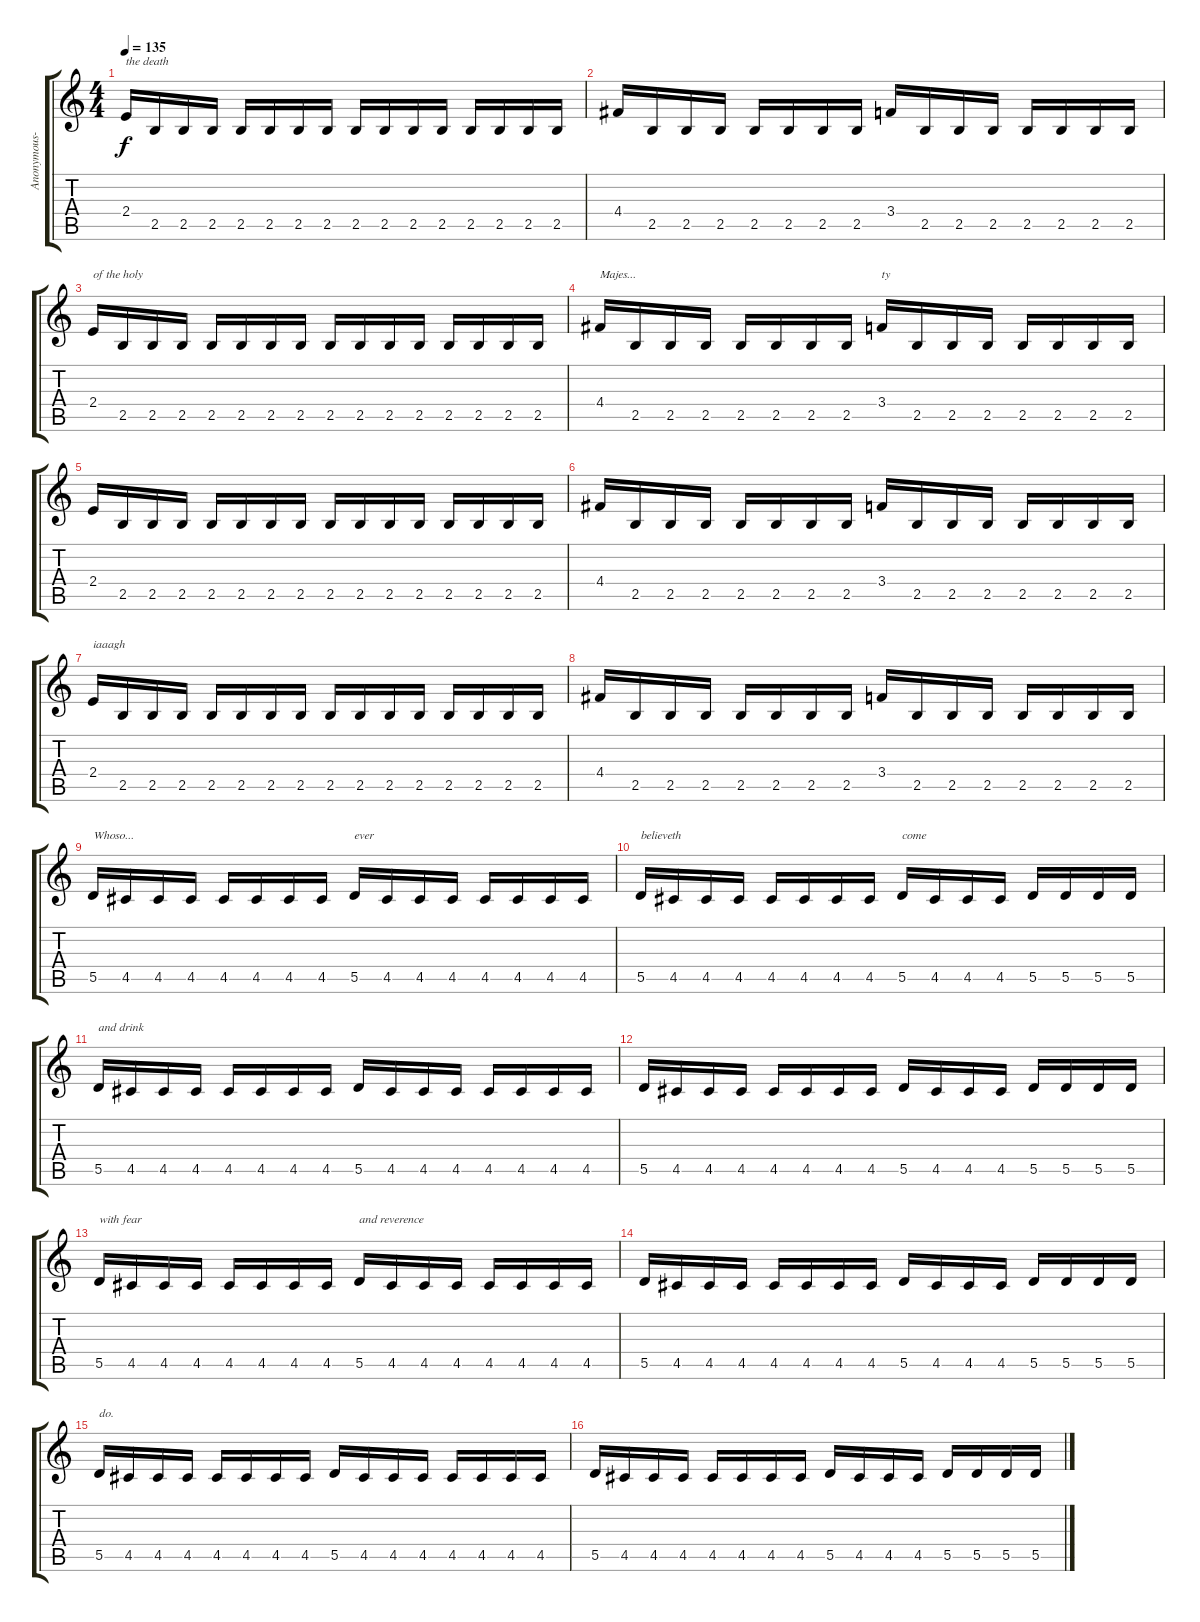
\track ("Anonymous-Guitar I" "Anonymous-") {instrument distortionguitar}
\staff {score tabs}
\tuning (E4 B3 G3 D3 A2 E2) {hide}
\ts (4 4)
\tempo 135
\clef g2
\ks c
2.4.16{txt "the death" dy f} 2.5.16 2.5.16 2.5.16 2.5.16 2.5.16 2.5.16 2.5.16 2.5.16 2.5.16 2.5.16 2.5.16 2.5.16 2.5.16 2.5.16 2.5.16 |
4.4.16 2.5.16 2.5.16 2.5.16 2.5.16 2.5.16 2.5.16 2.5.16 3.4.16 2.5.16 2.5.16 2.5.16 2.5.16 2.5.16 2.5.16 2.5.16 |
2.4.16{txt "of the holy"} 2.5.16 2.5.16 2.5.16 2.5.16 2.5.16 2.5.16 2.5.16 2.5.16 2.5.16 2.5.16 2.5.16 2.5.16 2.5.16 2.5.16 2.5.16 |
4.4.16{txt "Majes..."} 2.5.16 2.5.16 2.5.16 2.5.16 2.5.16 2.5.16 2.5.16 3.4.16{txt "ty"} 2.5.16 2.5.16 2.5.16 2.5.16 2.5.16 2.5.16 2.5.16 |
2.4.16 2.5.16 2.5.16 2.5.16 2.5.16 2.5.16 2.5.16 2.5.16 2.5.16 2.5.16 2.5.16 2.5.16 2.5.16 2.5.16 2.5.16 2.5.16 |
4.4.16 2.5.16 2.5.16 2.5.16 2.5.16 2.5.16 2.5.16 2.5.16 3.4.16 2.5.16 2.5.16 2.5.16 2.5.16 2.5.16 2.5.16 2.5.16 |
2.4.16{txt "iaaagh"} 2.5.16 2.5.16 2.5.16 2.5.16 2.5.16 2.5.16 2.5.16 2.5.16 2.5.16 2.5.16 2.5.16 2.5.16 2.5.16 2.5.16 2.5.16 |
4.4.16 2.5.16 2.5.16 2.5.16 2.5.16 2.5.16 2.5.16 2.5.16 3.4.16 2.5.16 2.5.16 2.5.16 2.5.16 2.5.16 2.5.16 2.5.16 |
5.5.16{txt "Whoso..."} 4.5.16 4.5.16 4.5.16 4.5.16 4.5.16 4.5.16 4.5.16 5.5.16{txt "ever"} 4.5.16 4.5.16 4.5.16 4.5.16 4.5.16 4.5.16 4.5.16 |
5.5.16{txt "believeth"} 4.5.16 4.5.16 4.5.16 4.5.16 4.5.16 4.5.16 4.5.16 5.5.16{txt "come"} 4.5.16 4.5.16 4.5.16 5.5.16 5.5.16 5.5.16 5.5.16 |
5.5.16{txt "and drink"} 4.5.16 4.5.16 4.5.16 4.5.16 4.5.16 4.5.16 4.5.16 5.5.16 4.5.16 4.5.16 4.5.16 4.5.16 4.5.16 4.5.16 4.5.16 |
5.5.16 4.5.16 4.5.16 4.5.16 4.5.16 4.5.16 4.5.16 4.5.16 5.5.16 4.5.16 4.5.16 4.5.16 5.5.16 5.5.16 5.5.16 5.5.16 |
5.5.16{txt "with fear"} 4.5.16 4.5.16 4.5.16 4.5.16 4.5.16 4.5.16 4.5.16 5.5.16{txt "and reverence"} 4.5.16 4.5.16 4.5.16 4.5.16 4.5.16 4.5.16 4.5.16 |
5.5.16 4.5.16 4.5.16 4.5.16 4.5.16 4.5.16 4.5.16 4.5.16 5.5.16 4.5.16 4.5.16 4.5.16 5.5.16 5.5.16 5.5.16 5.5.16 |
5.5.16{txt "do."} 4.5.16 4.5.16 4.5.16 4.5.16 4.5.16 4.5.16 4.5.16 5.5.16 4.5.16 4.5.16 4.5.16 4.5.16 4.5.16 4.5.16 4.5.16 |
5.5.16 4.5.16 4.5.16 4.5.16 4.5.16 4.5.16 4.5.16 4.5.16 5.5.16 4.5.16 4.5.16 4.5.16 5.5.16 5.5.16 5.5.16 5.5.16
